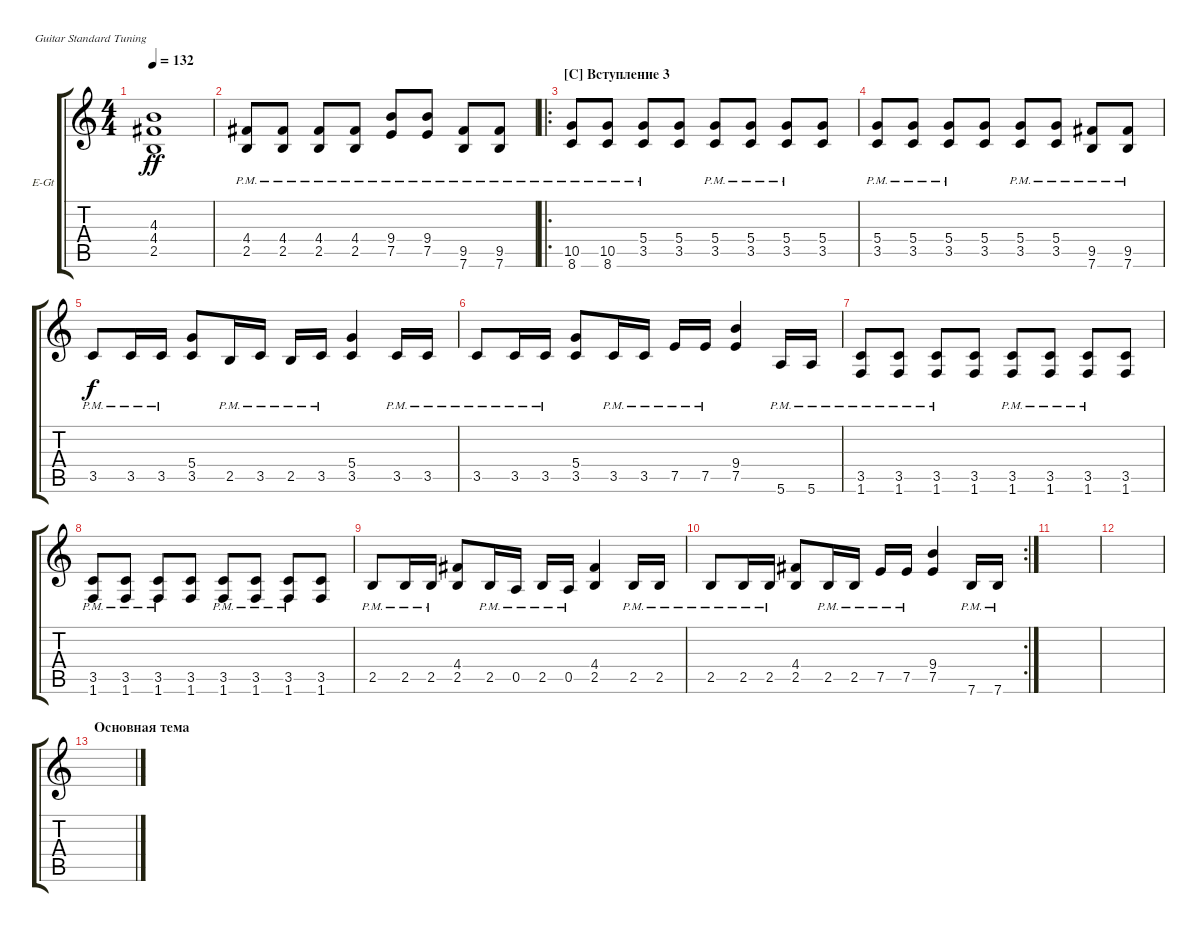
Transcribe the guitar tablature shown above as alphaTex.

\defaultSystemsLayout 4
\bracketExtendMode groupsimilarinstruments
\firstSystemTrackNameOrientation horizontal
\otherSystemsTrackNameOrientation horizontal
\track ("Electric Guitar" "E-Gt") {instrument overdrivenguitar}
\staff {score tabs}
\tuning (E4 B3 G3 D3 A2 E2)
\ts (4 4)
\tempo 132
\clef g2
\scale
0.333333
\ks c
(4.4 2.5 4.3).1{dy ff} |
\scale
0.333333 (2.5{pm} 4.4{pm}).8 (2.5{pm} 4.4{pm}).8 (2.5{pm} 4.4{pm}).8 (2.5{pm} 4.4{pm}).8 (7.5{pm} 9.4{pm}).8 (7.5{pm} 9.4{pm}).8 (7.6{pm} 9.5{pm}).8 (9.5{pm} 7.6{pm}).8 |
\ro
\section ("C" "Вступление 3")
\scale
0.333333 (10.5{pm} 8.6).8 (10.5{pm} 8.6).8 (3.5{pm} 5.4{pm}).8 (3.5 5.4).8 (3.5{pm} 5.4{pm}).8 (3.5{pm} 5.4{pm}).8 (3.5{pm} 5.4{pm}).8 (3.5 5.4).8 |
\scale
0.333333 (5.4{pm} 3.5{pm}).8 (5.4{pm} 3.5{pm}).8 (3.5{pm} 5.4{pm}).8 (3.5 5.4).8 (3.5{pm} 5.4{pm}).8 (3.5{pm} 5.4{pm}).8 (9.5{pm} 7.6).8 (9.5{pm} 7.6).8 |
\scale
0.333333 3.5{pm}.8{dy f} 3.5{pm}.16 3.5{pm}.16 (5.4 3.5).8 2.5{pm}.16 3.5{pm}.16 2.5{pm}.16 3.5{pm}.16 (3.5 5.4).4 3.5{pm}.16 3.5{pm}.16 |
\scale
0.333333 3.5{pm}.8 3.5{pm}.16 3.5{pm}.16 (5.4 3.5).8 3.5{pm}.16 3.5{pm}.16 7.5{pm}.16 7.5{pm}.16 (7.5 9.4).4 5.6{pm}.16 5.6{pm}.16 |
\scale
0.333333 (1.6{pm} 3.5{pm}).8 (3.5{pm} 1.6{pm}).8 (3.5{pm} 1.6{pm}).8 (3.5 1.6).8 (3.5{pm} 1.6{pm}).8 (3.5{pm} 1.6{pm}).8 (3.5{pm} 1.6{pm}).8 (3.5 1.6).8 |
(1.6{pm} 3.5{pm}).8 (3.5{pm} 1.6{pm}).8 (3.5{pm} 1.6{pm}).8 (3.5 1.6).8 (3.5{pm} 1.6{pm}).8 (3.5{pm} 1.6{pm}).8 (3.5{pm} 1.6{pm}).8 (3.5 1.6).8 |
2.5{pm}.8 2.5{pm}.16 2.5{pm}.16 (4.4 2.5).8 2.5{pm}.16 0.5{pm}.16 2.5{pm}.16 0.5{pm}.16 (2.5 4.4).4 2.5{pm}.16 2.5{pm}.16 |
\rc 2
2.5{pm}.8 2.5{pm}.16 2.5{pm}.16 (4.4 2.5).8 2.5{pm}.16 2.5{pm}.16 7.5{pm}.16 7.5{pm}.16 (7.5 9.4).4 7.6{pm}.16 7.6{pm}.16 |
|
|
\section ("" "Основная тема")
